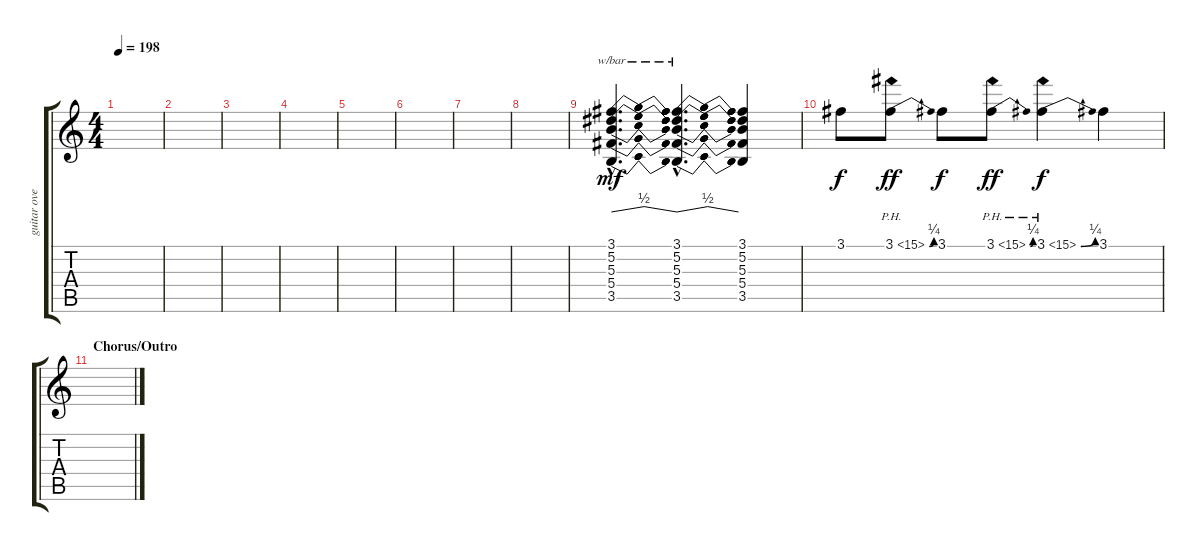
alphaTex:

\track ("guitar overdr." "guitar ove") {instrument overdrivenguitar}
\staff {score tabs}
\tuning (Eb4 Bb3 Gb3 Db3 Ab2 Eb2) {hide}
\ts (4 4)
\tempo 198
\clef g2
\ks c
|
|
|
|
|
|
|
|
(3.1{hac} 5.2{hac} 5.3{hac} 5.4{hac} 3.5{hac}).4{d tbe (dip default 0 0 30 2 60 0) dy mf volume 12 instrument overdrivenguitar} (3.1{hac} 5.2{hac} 5.3{hac} 5.4{hac} 3.5{hac}).4{d tbe (dip default 0 0 30 2 60 0)} (3.1 5.2 5.3 5.4 3.5).4 |
3.1.8{dy f} 3.1{be (bend 0 0 60 1) ph 12}.8{dy ff} 3.1.8{dy f} 3.1{be (bend 0 0 60 1) ph 12}.8{dy ff} 3.1{be (bend 0 0 60 1) ph 12}.4{dy f} 3.1.4 |
\section ("" "Chorus/Outro")
